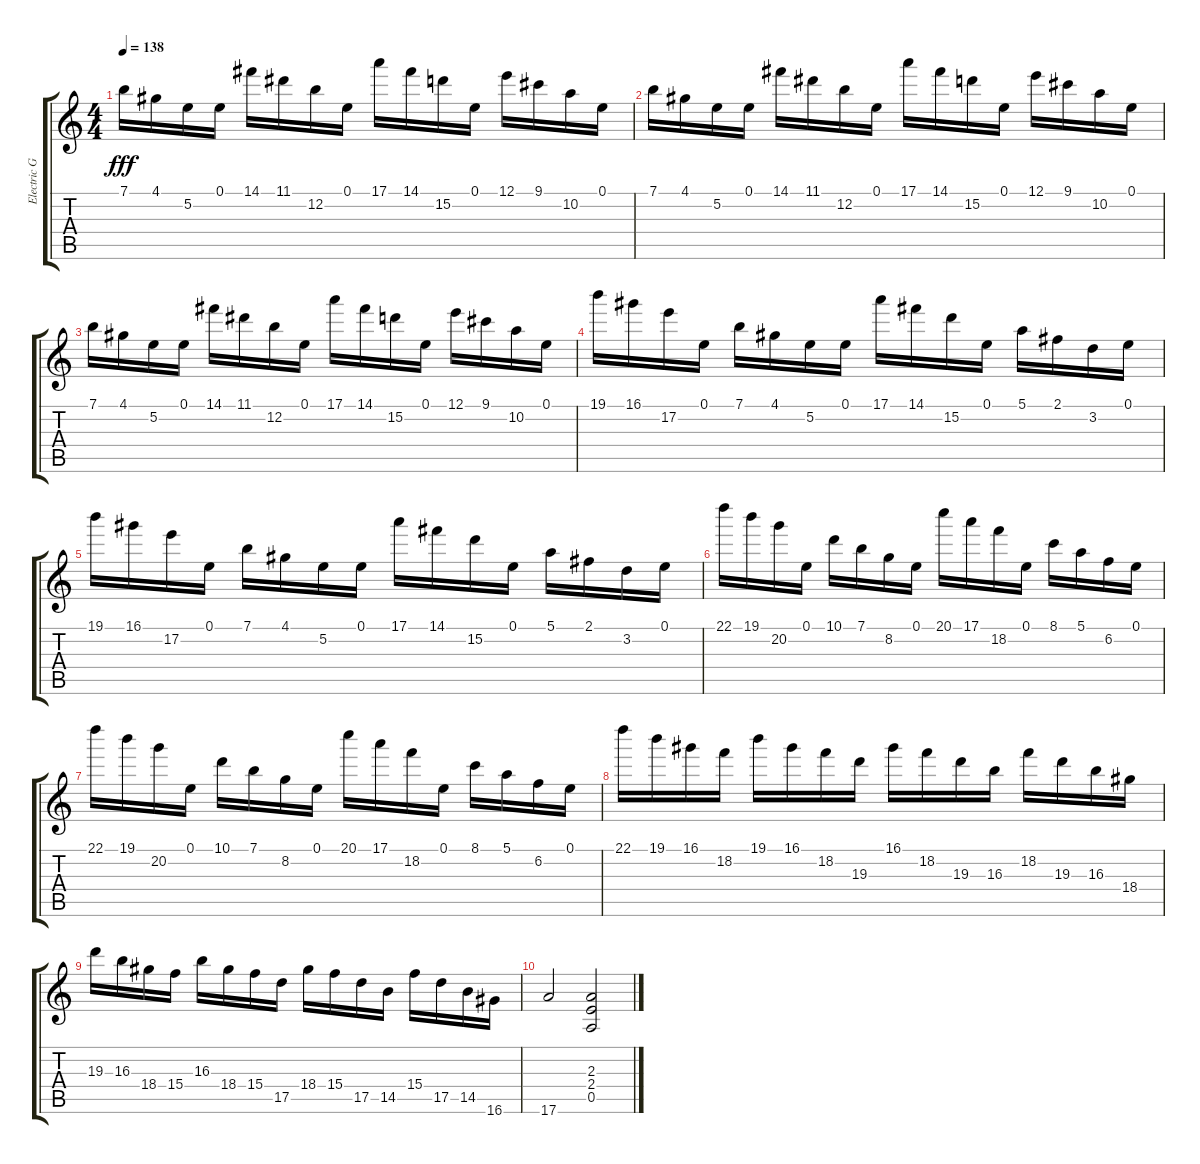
\track ("Electric Guitar" "Electric G") {instrument distortionguitar}
\staff {score tabs}
\tuning (E4 B3 G3 D3 A2 E2) {hide}
\ts (4 4)
\tempo 138
\clef g2
\ks c
7.1.16{dy fff} 4.1.16 5.2.16 0.1.16 14.1.16 11.1.16 12.2.16 0.1.16 17.1.16 14.1.16 15.2.16 0.1.16 12.1.16 9.1.16 10.2.16 0.1.16 |
7.1.16 4.1.16 5.2.16 0.1.16 14.1.16 11.1.16 12.2.16 0.1.16 17.1.16 14.1.16 15.2.16 0.1.16 12.1.16 9.1.16 10.2.16 0.1.16 |
7.1.16 4.1.16 5.2.16 0.1.16 14.1.16 11.1.16 12.2.16 0.1.16 17.1.16 14.1.16 15.2.16 0.1.16 12.1.16 9.1.16 10.2.16 0.1.16 |
19.1.16 16.1.16 17.2.16 0.1.16 7.1.16 4.1.16 5.2.16 0.1.16 17.1.16 14.1.16 15.2.16 0.1.16 5.1.16 2.1.16 3.2.16 0.1.16 |
19.1.16 16.1.16 17.2.16 0.1.16 7.1.16 4.1.16 5.2.16 0.1.16 17.1.16 14.1.16 15.2.16 0.1.16 5.1.16 2.1.16 3.2.16 0.1.16 |
22.1.16 19.1.16 20.2.16 0.1.16 10.1.16 7.1.16 8.2.16 0.1.16 20.1.16 17.1.16 18.2.16 0.1.16 8.1.16 5.1.16 6.2.16 0.1.16 |
22.1.16 19.1.16 20.2.16 0.1.16 10.1.16 7.1.16 8.2.16 0.1.16 20.1.16 17.1.16 18.2.16 0.1.16 8.1.16 5.1.16 6.2.16 0.1.16 |
22.1.16 19.1.16 16.1.16 18.2.16 19.1.16 16.1.16 18.2.16 19.3.16 16.1.16 18.2.16 19.3.16 16.3.16 18.2.16 19.3.16 16.3.16 18.4.16 |
19.3.16 16.3.16 18.4.16 15.4.16 16.3.16 18.4.16 15.4.16 17.5.16 18.4.16 15.4.16 17.5.16 14.5.16 15.4.16 17.5.16 14.5.16 16.6.16 |
17.6.2 (2.3 2.4 0.5).2
